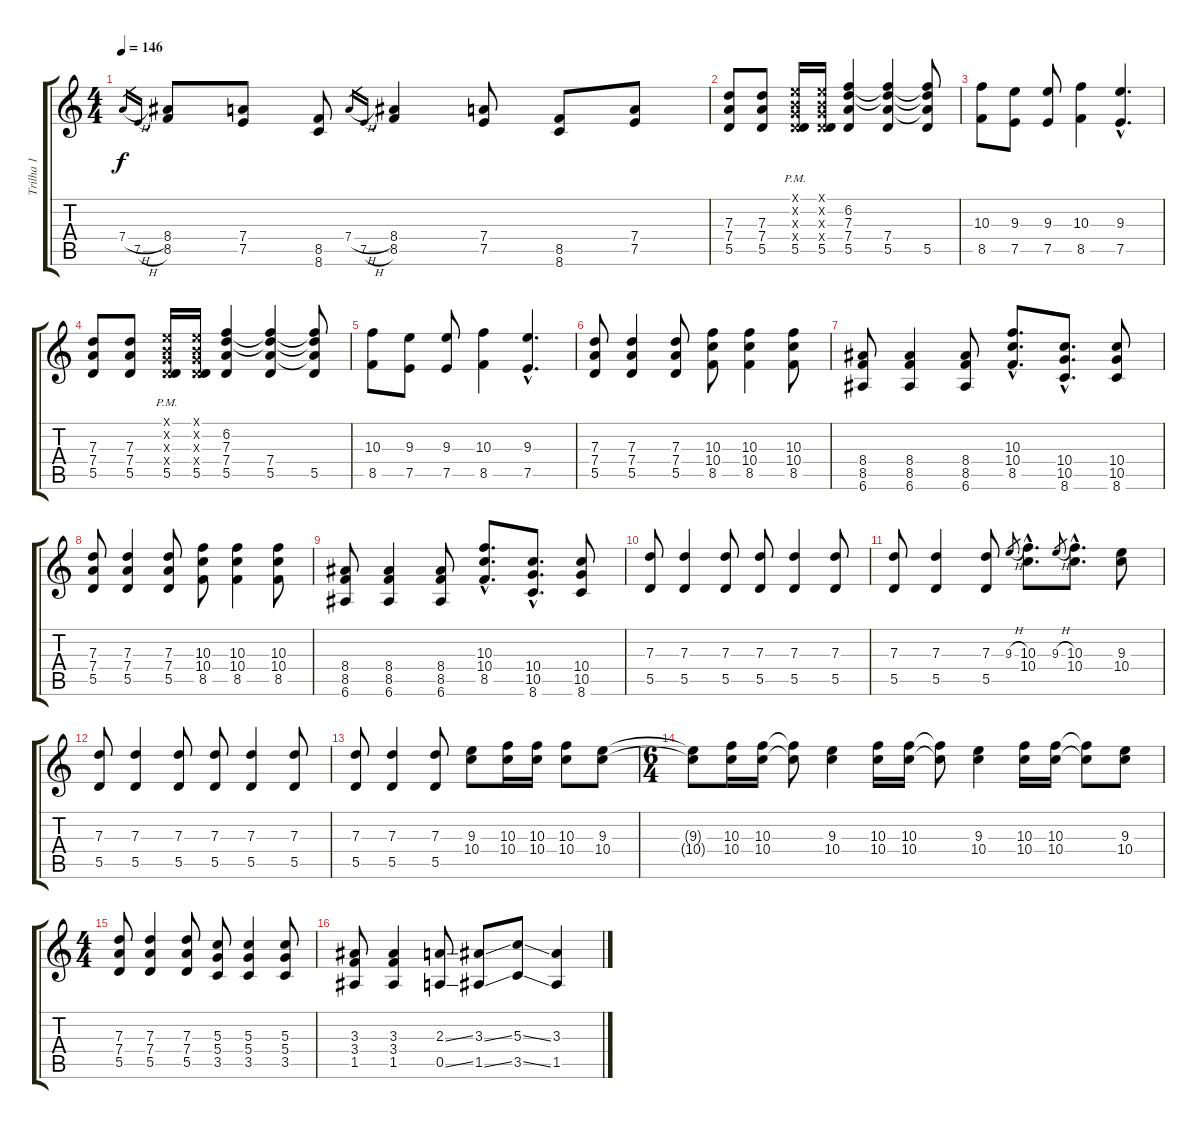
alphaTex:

\track ("Trilha 1" "Trilha 1") {instrument overdrivenguitar}
\staff {score tabs}
\tuning (E4 B3 G3 D3 A2 E2) {hide}
\ts (4 4)
\tempo 146
\clef g2
\ks c
7.4{h}.16{gr dy f} 7.5{h}.16{gr} (8.4 8.5).8 (7.4 7.5).8 (8.5 8.6).8 7.4{h}.16{gr} 7.5{h}.16{gr} (8.4 8.5).4 (7.4 7.5).8 (8.5 8.6).8 (7.4 7.5).8 |
(7.3 7.4 5.5).8 (7.3 7.4 5.5).8 (0.1{x} 0.2{x} 0.3{x} 0.4{x} 5.5{pm}).16 (0.1{x} 0.2{x} 0.3{x} 0.4{x} 5.5).16 (6.2 7.3 7.4 5.5).4 (6.2{t} 7.3{t} 7.4 5.5).4 (6.2{t} 7.3{t} 7.4{t} 5.5).8 |
(10.3 8.5).8 (9.3 7.5).8 (9.3 7.5).8 (10.3 8.5).4 (9.3{hac} 7.5{hac}).4{d} |
(7.3 7.4 5.5).8 (7.3 7.4 5.5).8 (0.1{x} 0.2{x} 0.3{x} 0.4{x} 5.5{pm}).16 (0.1{x} 0.2{x} 0.3{x} 0.4{x} 5.5).16 (6.2 7.3 7.4 5.5).4 (6.2{t} 7.3{t} 7.4 5.5).4 (6.2{t} 7.3{t} 7.4{t} 5.5).8 |
(10.3 8.5).8 (9.3 7.5).8 (9.3 7.5).8 (10.3 8.5).4 (9.3{hac} 7.5{hac}).4{d} |
\section ("" "")
(7.3 7.4 5.5).8 (7.3 7.4 5.5).4 (7.3 7.4 5.5).8 (10.3 10.4 8.5).8 (10.3 10.4 8.5).4 (10.3 10.4 8.5).8 |
(8.4 8.5 6.6).8 (8.4 8.5 6.6).4 (8.4 8.5 6.6).8 (10.3{hac} 10.4{hac} 8.5{hac}).8{d} (10.4{hac} 10.5{hac} 8.6{hac}).8{d} (10.4 10.5 8.6).8 |
(7.3 7.4 5.5).8 (7.3 7.4 5.5).4 (7.3 7.4 5.5).8 (10.3 10.4 8.5).8 (10.3 10.4 8.5).4 (10.3 10.4 8.5).8 |
(8.4 8.5 6.6).8 (8.4 8.5 6.6).4 (8.4 8.5 6.6).8 (10.3{hac} 10.4{hac} 8.5{hac}).8{d} (10.4{hac} 10.5{hac} 8.6{hac}).8{d} (10.4 10.5 8.6).8 |
(7.3 5.5).8 (7.3 5.5).4 (7.3 5.5).8 (7.3 5.5).8 (7.3 5.5).4 (7.3 5.5).8 |
(7.3 5.5).8 (7.3 5.5).4 (7.3 5.5).8 9.3{h}.8{gr} (10.3{hac} 10.4{hac}).8{d} 9.3{h}.8{gr} (10.3{hac} 10.4{hac}).8{d} (9.3 10.4).8 |
(7.3 5.5).8 (7.3 5.5).4 (7.3 5.5).8 (7.3 5.5).8 (7.3 5.5).4 (7.3 5.5).8 |
(7.3 5.5).8 (7.3 5.5).4 (7.3 5.5).8 (9.3 10.4).8 (10.3 10.4).16 (10.3 10.4).16 (10.3 10.4).8 (9.3 10.4).8 |
\ts (6 4)
(9.3{t} 10.4{t}).8 (10.3 10.4).16 (10.3 10.4).16 (10.3{t} 10.4{t}).8 (9.3 10.4).4 (10.3 10.4).16 (10.3 10.4).16 (10.3{t} 10.4{t}).8 (9.3 10.4).4 (10.3 10.4).16 (10.3 10.4).16 (10.3{t} 10.4{t}).8 (9.3 10.4).8 |
\ts (4 4)
\section ("" "")
(7.3 7.4 5.5).8 (7.3 7.4 5.5).4 (7.3 7.4 5.5).8 (5.3 5.4 3.5).8 (5.3 5.4 3.5).4 (5.3 5.4 3.5).8 |
(3.3 3.4 1.5).8 (3.3 3.4 1.5).4 (2.3{ss} 0.5{ss}).8 (3.3{ss} 1.5{ss}).8 (5.3{ss} 3.5{ss}).8 (3.3 1.5).4
